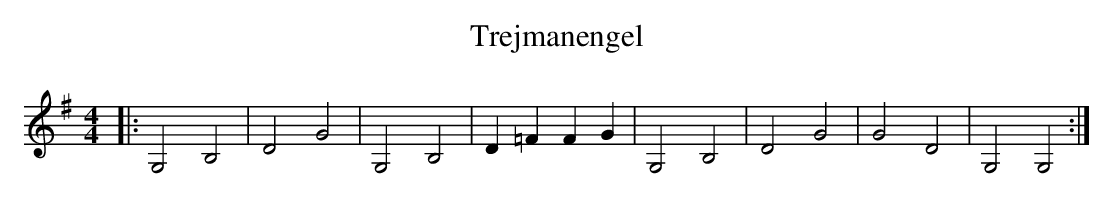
X:1
T:Trejmanengel
M:4/4
L:1/8
K:G
|:G,4 B,4 | D4 G4 | G,4 B,4 | D2 =F2 F2 G2 | G,4 B,4 | D4 G4 | G4 D4 | G,4 G,4 :|
